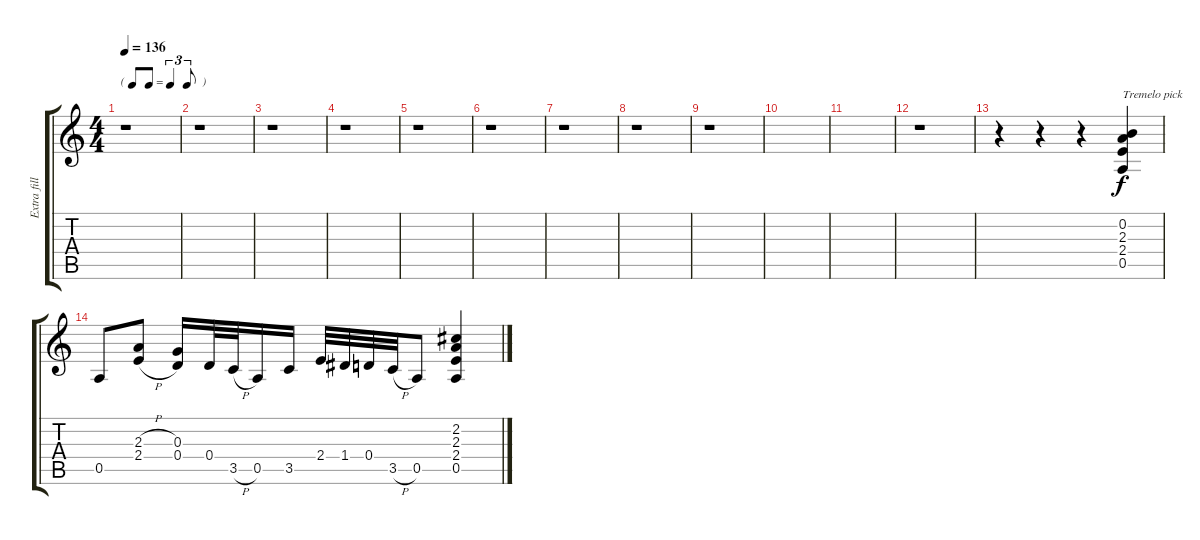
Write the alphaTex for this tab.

\track ("Extra fill" "Extra fill") {instrument overdrivenguitar}
\staff {score tabs}
\tuning (E4 B3 G3 D3 A2 E2) {hide}
\ts (4 4)
\tf triplet8th
\tempo 136
\clef g2
\ks c
r.1{dy f} |
r.1 |
r.1 |
r.1 |
r.1 |
r.1 |
r.1 |
r.1 |
r.1 |
|
|
r.1 |
r.4 r.4 r.4 (0.2 2.3 2.4 0.5).4{txt "Tremelo pick"} |
0.5.8 (2.3{h} 2.4{h}).8 (0.3 0.4).16 0.4.32 3.5{h}.32 0.5.16 3.5.16 2.4.32 1.4.32 0.4.32 3.5{h}.32 0.5.8 (2.2 2.3 2.4 0.5).4
